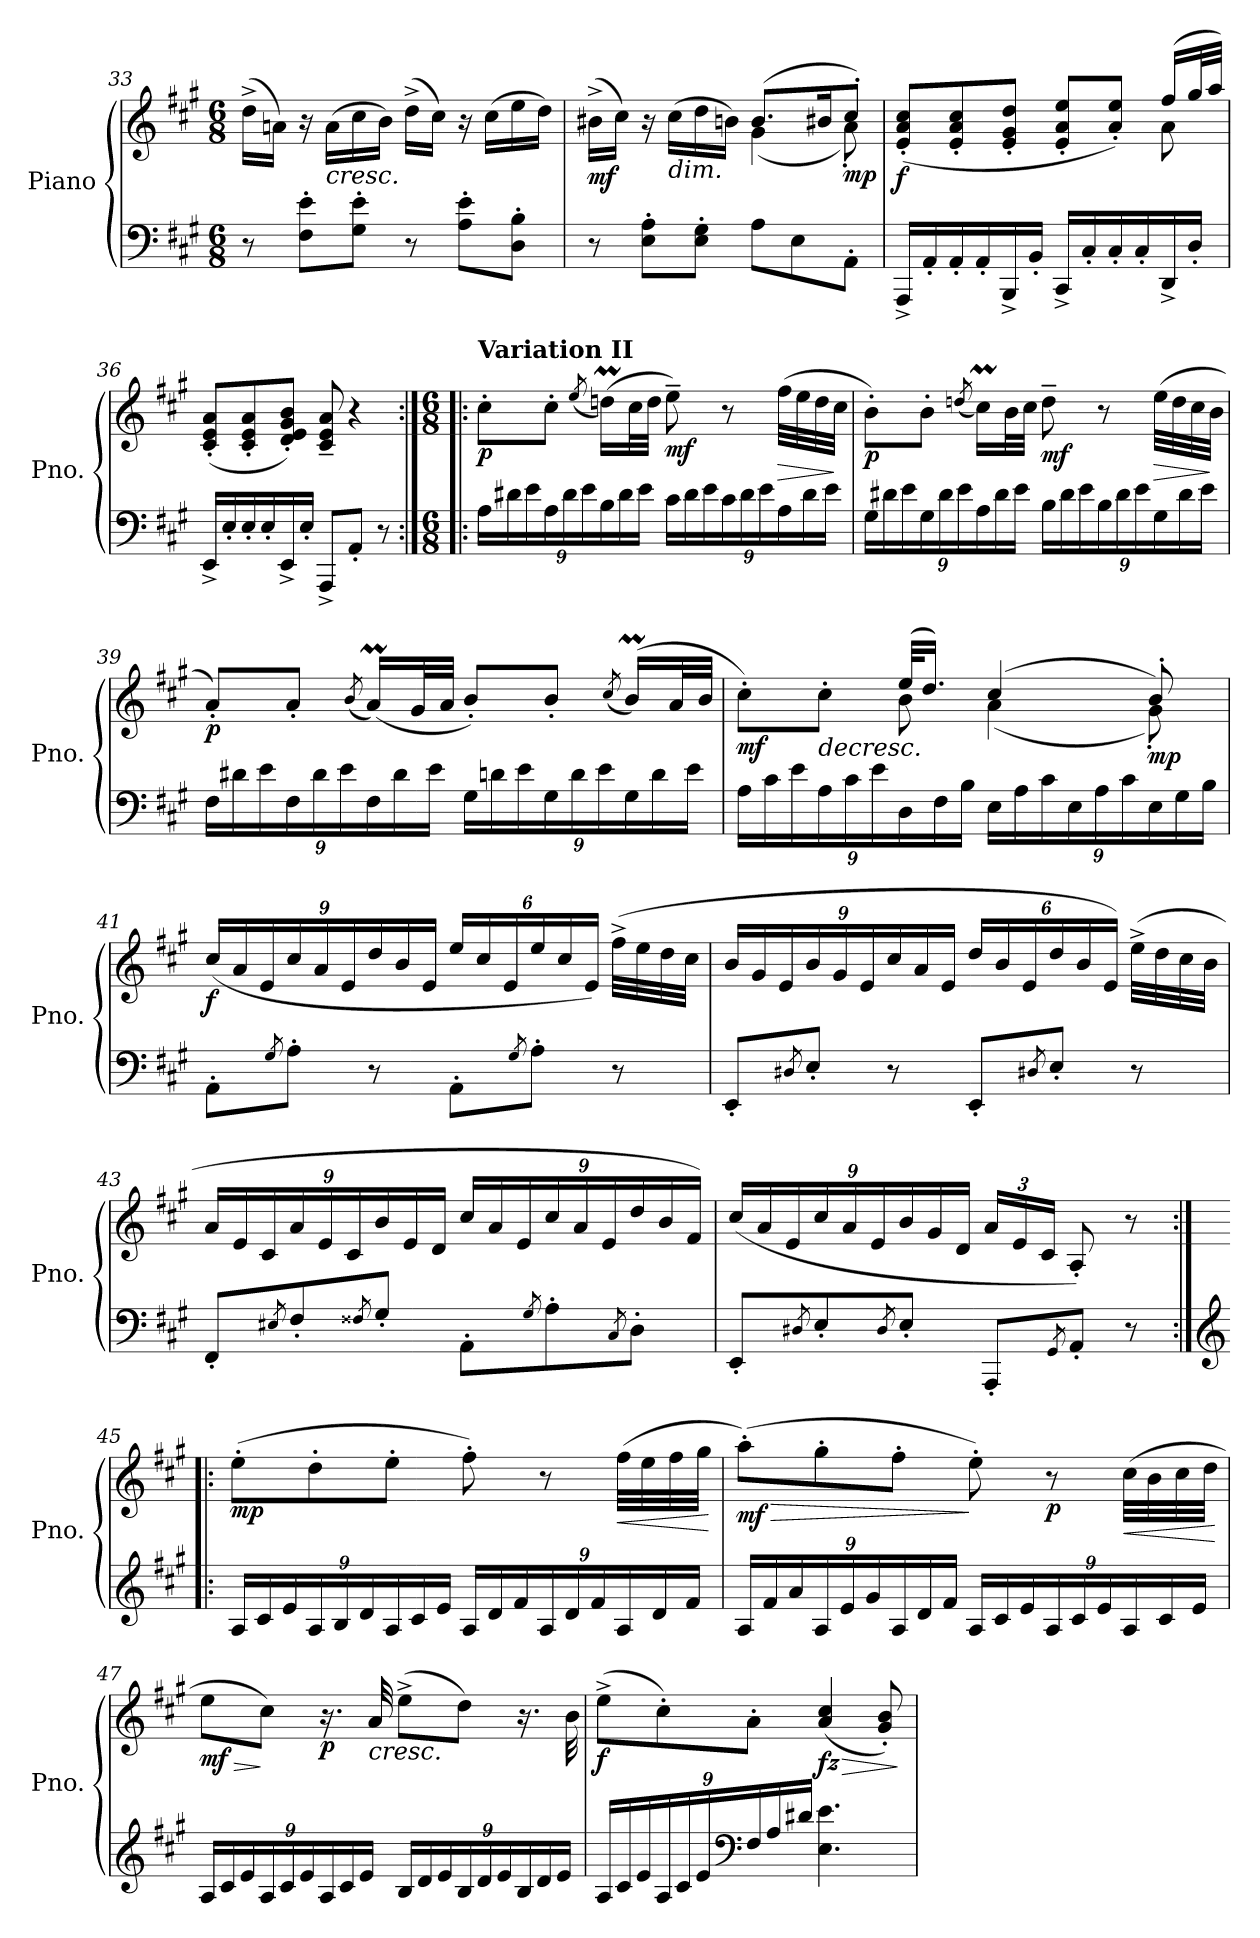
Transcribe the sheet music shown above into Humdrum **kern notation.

**kern	**kern	**dynam
*part1	*part1	*part1
*staff2	*staff1	*staff1/2
*I"Piano	*	*
*I'Pno.	*	*
*clefF4	*clefG2	*
*k[f#c#g#]	*k[f#c#g#]	*
*M6/8	*M6/8	*
=33	=33	=33
8r	(>16dd^\LL	.
.	16an\JJ)	.
8F#\' 8e\'L	16r	.
!	!LO:TX:b:i:t=cresc.	!
.	(>16a\LL	.
8G#\' 8e\'J	16cc#\	.
.	16b\JJ)	.
8r	(>16dd^\LL	.
.	16cc#\JJ)	.
8A\' 8e\'L	16r	.
.	(>16cc#\LL	.
8D\' 8B\'J	16ee\	.
.	16dd\JJ)	.
!!LO:PB:g=z
=34	=34	=34
*	*^	*
!	!	!	!LO:DY:b
8r	(>16b#X^\LL	4.ryy	mf
.	16cc#\JJ)	.	.
8E\' 8A\'L	16r	.	.
!	!LO:TX:b:i:t=dim.	!	!
.	(>16cc#\LL	.	.
8E\' 8G#\'J	16dd\	.	.
.	16bn\JJ)	.	.
8A\L	(>8.b/L	(<4g#\	.
8E\	.	.	.
.	16b#X/K	.	.
!	!	!	!LO:DY:b
8AA'\J	8cc#'/J)	8a'\)	mp
=35	=35	=35	=35
!	!	!	!LO:DY:b
16AAA^/LL	(<8e/' 8a/' 8cc#/'L	8ryy	f
16AA'/	.	.	.
*	*v	*v	*
16AA'/	8e/' 8a/' 8cc#/'	.
16AA'/	.	.
16BBB^/	8e/' 8g#/' 8dd/'J	.
16BB'/JJ	.	.
16CC#^/LL	8e/' 8a/' 8ee/'L	.
16C#'/	.	.
16C#'/	8a/' 8ee/'J)	.
16C#'/	.	.
*	*^	*
16DD^/	(>16ff#/LL	8a\	.
16D'/JJ	32gg#/L	.	.
.	32aa/JJJ)	.	.
*	*v	*v	*
=36	=36	=36
16EE^/LL	(<8c#/' 8e/' 8a/'L	.
16E'/	.	.
16E'/	8c#/' 8e/' 8a/'	.
16E'/	.	.
16EE^/	8d/' 8e/' 8g#/' 8b/'J)	.
16E'/JJ	.	.
8AAA^/L	8c#/~ 8e/~ 8a/~	.
8AA'/J	4r	.
8r	.	.
!!LO:PB:g=z
=37:|!|:	=37:|!|:	=37:|!|:
*M6/8	*M6/8	*
*Xbrackettup	*	*
!	!LO:TX:B:t=Variation  II	!
!	!	!LO:DY:b
24A\LL	8cc#'\L	p
24d#X\	.	.
24e\	.	.
24A\	8cc#'\J	.
24d#\	.	.
24e\	.	.
.	(<8qee/	.
24B\	(>16ddnM\LL)	.
24d#\	.	.
.	32cc#\L	.
24e\JJ	.	.
.	32dd\JJJ	.
!	!	!LO:DY:b
24c#\LL	8ee~\)	mf
24d#\	.	.
24e\	.	.
24c#\	8r	.
24d#\	.	.
24e\	.	.
!	!	!LO:HP:b
24A\	(>32ff#\LLL	>
.	32ee\	.
24d#\	.	.
.	32dd\	.
24e\JJ	.	.
.	32cc#\JJJ	]
!!LO:LB:g=z
=38	=38	=38
!	!	!LO:DY:b
24G#\LL	8b'\L)	p
24d#X\	.	.
24e\	.	.
24G#\	8b'\J	.
24d#\	.	.
24e\	.	.
.	(<8qddn/	.
24A\	16cc#m\LL)	.
24d#\	.	.
.	32b\L	.
24e\JJ	.	.
.	32cc#\JJJ	.
!	!	!LO:DY:b
24B\LL	8dd~\	mf
24d#\	.	.
24e\	.	.
24B\	8r	.
24d#\	.	.
24e\	.	.
!	!	!LO:HP:b
24G#\	(>32ee\LLL	>
.	32dd\	.
24d#\	.	.
.	32cc#\	.
24e\JJ	.	.
.	32b\JJJ	]
!!LO:LB:g=z
=39	=39	=39
!	!	!LO:DY:b
24F#\LL	8a'/L)	p
24d#X\	.	.
24e\	.	.
24F#\	8a'/J	.
24d#\	.	.
24e\	.	.
.	(<8qb/	.
24F#\	(<16aM/LL)	.
24d#\	.	.
.	32g#/L	.
24e\JJ	.	.
.	32a/JJJ	.
24G#\LL	8b'/L)	.
24dn\	.	.
24e\	.	.
24G#\	8b'/J	.
24d\	.	.
24e\	.	.
.	(<8qcc#/	.
24G#\	(>16bM/LL)	.
24d\	.	.
.	32a/L	.
24e\JJ	.	.
.	32b/JJJ	.
=40	=40	=40
*	*^	*
!	!	!	!LO:DY:b
24A\LL	8cc#'\L)	4ryy	mf
24c#\	.	.	.
24e\	.	.	.
!	!	!	!LO:HP:b
24A\	8cc#'\J	.	>
24c#\	.	.	.
24e\	.	.	.
24D\	(>32ee/KLL	8b\	.
.	16.dd/JJ)	.	.
24F#\	.	.	.
24B\JJ	.	.	.
24E\LL	(>4cc#/	(<4a\	.
24A\	.	.	.
24c#\	.	.	.
24E\	.	.	.
24A\	.	.	.
24c#\	.	.	.
!	!	!	!LO:DY:b
24E\	8b'/)	8g#'\)	mp
24G#\	.	.	.
24B\JJ	.	.	.
*	*v	*v	*
.	.	]
!!LO:LB:g=z
=41	=41	=41
*	*Xbrackettup	*
!	!	!LO:DY:b
8AA'\L	(<24cc#/LL	f
.	24a/	.
.	24e/	.
8qG#/	.	.
8A'\J	24cc#/	.
.	24a/	.
.	24e/	.
8r	24dd/	.
.	24b/	.
.	24e/JJ	.
8AA'\L	24ee/LL	.
.	24cc#/	.
.	24e/	.
8qG#/	.	.
8A'\J	24ee/	.
.	24cc#/	.
.	24e/JJ)	.
8r	(>32ff#^\LLL	.
.	32ee\	.
.	32dd\	.
.	32cc#\JJJ	.
=42	=42	=42
8EE'/L	24b/LL	.
.	24g#/	.
.	24e/	.
8qD#X/	.	.
8E'/J	24b/	.
.	24g#/	.
.	24e/	.
8r	24cc#/	.
.	24a/	.
.	24e/JJ	.
8EE'/L	24dd/LL	.
.	24b/	.
.	24e/	.
8qD#X/	.	.
8E'/J	24dd/	.
.	24b/	.
.	24e/JJ)	.
8r	(>32ee^\LLL	.
.	32dd\	.
.	32cc#\	.
.	32b\JJJ	.
!!LO:LB:g=z
=43	=43	=43
8FF#'/L	24a/LL	.
.	24e/	.
.	24c#/	.
8qE#X/	.	.
8F#'/	24a/	.
.	24e/	.
.	24c#/	.
8qF##X/	.	.
8G#'/J	24b/	.
.	24e/	.
.	24d/JJ	.
8AA'\L	24cc#/LL	.
.	24a/	.
.	24e/	.
8qG#/	.	.
8A'\	24cc#/	.
.	24a/	.
.	24e/	.
8qC#/	.	.
8D'\J	24dd/	.
.	24b/	.
.	24f#/JJ)	.
=44	=44	=44
8EE'/L	(>24cc#/LL	.
.	24a/	.
.	24e/	.
8qD#X/	.	.
8E'/	24cc#/	.
.	24a/	.
.	24e/	.
8qD#/	.	.
8E'/J	24b/	.
.	24g#/	.
.	24d/JJ	.
8AAA'/L	24a/LL	.
.	24e/	.
.	24c#/JJ	.
8qGG#/	.	.
8AA'/J	8A'/)	.
8r	8r	.
!!LO:PB:g=z
=45:|!|:	=45:|!|:	=45:|!|:
*clefG2	*	*
!	!	!LO:DY:b
24A/LL	(>8ee'\L	mp
24c#/	.	.
24e/	.	.
24A/	8dd'\	.
24B/	.	.
24d/	.	.
24A/	8ee'\J	.
24c#/	.	.
24e/JJ	.	.
24A/LL	8ff#'\)	.
24d/	.	.
24f#/	.	.
24A/	8r	.
24d/	.	.
24f#/	.	.
!	!	!LO:HP:b
24A/	(>32ff#\LLL	<
.	32ee\	.
24d/	.	.
.	32ff#\	.
24f#/JJ	.	.
.	32gg#\JJJ	.
.	.	[
=46	=46	=46
!	!	!LO:HP:b
!	!	!LO:DY:n=1:b
24A/LL	(>8aa'\L)	> mf
24f#/	.	.
24a/	.	.
24A/	8gg#'\	.
24e/	.	.
24g#/	.	.
24A/	8ff#'\J	.
24d/	.	.
24f#/JJ	.	.
24A/LL	8ee'\)	]
24c#/	.	.
24e/	.	.
!	!	!LO:DY:n=2:b
24A/	8r	p
24c#/	.	.
24e/	.	.
!	!	!LO:HP:b
24A/	(>32cc#\LLL	<
.	32b\	.
24c#/	.	.
.	32cc#\	.
24e/JJ	.	.
.	32dd\JJJ	.
.	.	[
!!LO:LB:g=z
=47	=47	=47
!	!	!LO:HP:b
!	!	!LO:DY:n=1:b
24A/LL	8ee\L	> mf
24c#/	.	.
24e/	.	.
24A/	8cc#\J)	]
24c#/	.	.
24e/	.	.
!	!	!LO:DY:n=2:b
24A/	16.r	p
24c#/	.	.
24e/JJ	.	.
!	!LO:TX:b:i:t=cresc.	!
.	32a/	.
24B/LL	(>8ee^\L	.
24d/	.	.
24e/	.	.
24B/	8dd\J)	.
24d/	.	.
24e/	.	.
24B/	16.r	.
24d/	.	.
24e/JJ	.	.
.	32b\	.
=48	=48	=48
!	!	!LO:DY:b
24A/LL	(>8ee^\L	f
24c#/	.	.
24e/	.	.
24A/	8cc#'\)	.
24c#/	.	.
24e/	.	.
*clefF4	*	*
24F#/	8a'\J	.
24A/	.	.
24d#X/JJ	.	.
!	!	!LO:HP:b
!	!	!LO:DY:n=1:b
4.E\ 4.e\	(<4a/ 4cc#/	> fz
.	8g#/' 8b/')	.
.	.	]
=	=	=
*-	*-	*-
